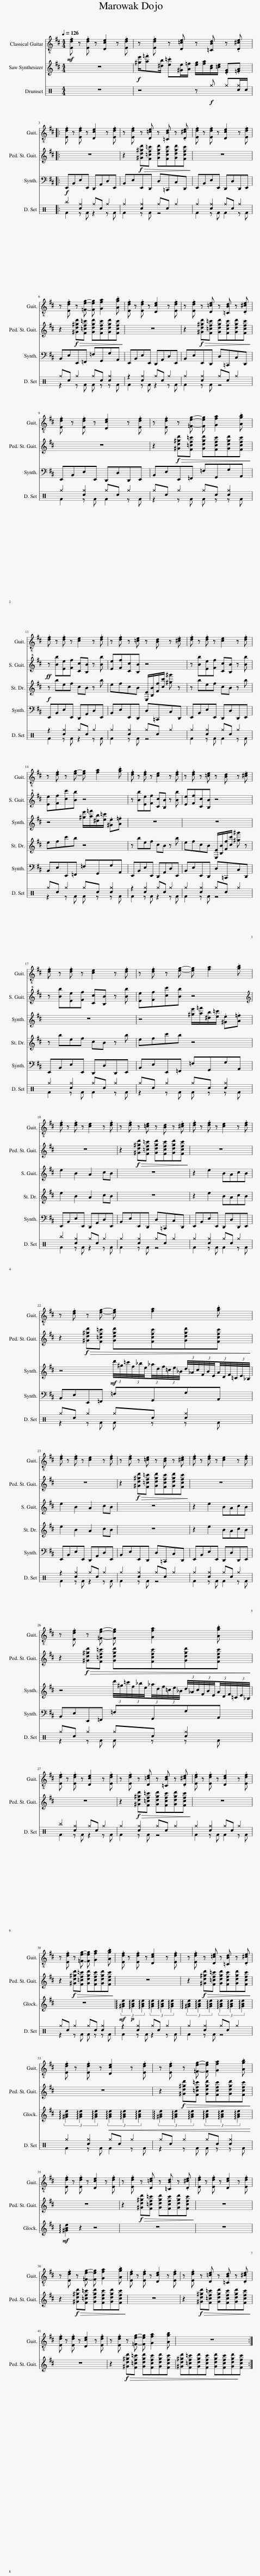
X:1
%%score 1 2 3 4 5 6 7 ( 8 9 )
L:1/8
Q:1/4=126
M:4/4
I:linebreak $
K:D
V:1 treble-8
V:2 treble
V:3 treble+8
V:4 treble transpose=24
V:5 treble
V:6 treble
V:7 bass
V:8 perc
K:none
V:9 perc
K:none
V:1
!mf! .[Edf] z .[Edf] z [Dce]2 z .[Edf] | z .[Edf] z [D=ce] z [=CBd] z .[D^ce] |:$ .[Edf] z .[Edf] z [Dce]2 z .[Edf] | z .[Edf] z [D=ce] z [=CBd] z .[D^ce] | .[Edf] z .[Edf] z [Dce]2 z .[Edf] |$ %5
 z .[Edf] z [=Feg]- [Feg] [Gfa]2 .[Agb] | .[Edf] z .[Edf] z [Dce]2 z .[Edf] | z .[Edf] z [D=ce] z [=CBd] z .[D^ce] |$ .[Edf] z .[Edf] z [Dce]2 z .[Edf] | z .[Edf] z [=Feg]- [Feg] [Gfa]2 .[Agb] |$ %10
 .[df] z .[df] z [ce]2 z .[df] | z .[df] z [=ce] z [Bd] z .[^ce] | .[df] z .[df] z [ce]2 z .[df] |$ z .[df] z [eg]- [eg] [fa]2 .[gb] | .[df] z .[df] z [ce]2 z .[df] | %15
 z .[df] z [=ce] z [Bd] z .[^ce] |$ .[df] z .[df] z [ce]2 z .[df] | z .[df] z [eg]- [eg] [fa]2 .[gb] |$[K:D] .[df] z .[df] z [ce]2 z .[df] | z .[df] z [=ce] z [Bd] z .[^ce] | %20
 .[df] z .[df] z [ce]2 z .[df] |$ z .[df] z [eg]- [eg] [fa]2 .[gb] |$ .[df] z .[df] z [ce]2 z .[df] | z .[df] z [=ce] z [Bd] z .[^ce] | .[df] z .[df] z [ce]2 z .[df] |$ %25
 z .[Edf] z [=Feg]- [Feg] [Gfa]2 .[Agb] |$ .[Edf] z .[Edf] z [Dce]2 z .[Edf] | z .[Edf] z [D=ce] z [=CBd] z .[D^ce] | .[Edf] z .[Edf] z [Dce]2 z .[Edf] |$ z .[Edf] z [=Feg]- [Feg] [Gfa]2 .[Agb] | %30
 .[Edf] z .[Edf] z [Dce]2 z .[Edf] | z .[Edf] z [D=ce] z [=CBd] z .[D^ce] |$ .[Edf] z .[Edf] z [Dce]2 z .[Edf] | z .[Edf] z [=Feg]- [Feg] [Gfa]2 .[Agb] |$ .[Edf] z .[Edf] z [Dce]2 z .[Edf] | %35
 z .[Edf] z [D=ce] z [=CBd] z .[D^ce] | .[Edf] z .[Edf] z [Dce]2 z .[Edf] |$ z .[Edf] z [=Feg]- [Feg] [Gfa]2 .[Agb] | .[Edf] z .[Edf] z [Dce]2 z .[Edf] | z .[Edf] z [D=ce] z [=CBd] z .[D^ce] |$ %40
 .[Edf] z .[Edf] z [Dce]2 z .[Edf] | z .[Edf] z [=Feg]- [Feg] [Gfa]2 [Agb] | z8 :| %43
V:2
 z8 | z8 |:$ z8 | z2!f!!>(! [^Gd^gd'][F=cf=c'] [Gdgd'][Fcfc'][Gdgd'][Fcfc']!>)! |!mp! z8 |$ %5
 z2!f!!>(! [^Gd^gd'][F=cf=c'] [Gdgd'][Fcfc'][Gdgd'][Fcfc']!>)! |!mp! z8 | z2!f!!>(! [^Gd^gd'][F=cf=c'] [Gdgd'][Fcfc'][Gdgd'][Fcfc']!>)! |$!mp! z8 | z2!f!!>(! [^Gd^gd'][F=cf=c'] [Gdgd'][Fcfc'][Gdgd'][Fcfc']!>)! |$ %10
!mp! z8 | z8 | z8 |$ z8 | z8 | %15
 z8 |$ z8 | z8 |$[K:D] z8 | z2!f!!>(! [^Gd^gd'][F=cf=c'] [Gdgd'][Fcfc'][Gdgd'][Fcfc']!>)! | %20
!mp! z8 |$ z2!f!!>(! [^Gd^gd'][F=cf=c'] [Gdgd'][Fcfc'][Gdgd'][Fcfc']!>)! |$!mp! z8 | z2!f!!>(! [^Gd^gd'][F=cf=c'] [Gdgd'][Fcfc'][Gdgd'][Fcfc']!>)! |!mp! z8 |$ %25
 z2!f!!>(! [^Gd^gd'][F=cf=c'] [Gdgd'][Fcfc'][Gdgd'][Fcfc']!>)! |$!mp! z8 | z2!f!!>(! [^Gd^gd'][F=cf=c'] [Gdgd'][Fcfc'][Gdgd'][Fcfc']!>)! |!mp! z8 |$ z2!f!!>(! [^Gd^gd'][F=cf=c'] [Gdgd'][Fcfc'][Gdgd'][Fcfc']!>)! | %30
!mp! z8 | z2!f!!>(! [^Gd^gd'][F=cf=c'] [Gdgd'][Fcfc'][Gdgd'][Fcfc']!>)! |$!mp! z8 | z2!f!!>(! [^Gd^gd'][F=cf=c'] [Gdgd'][Fcfc'][Gdgd'][Fcfc']!>)! |$!mp! z8 | %35
 z2!f!!>(! [^Gd^gd'][F=cf=c'] [Gdgd'][Fcfc'][Gdgd'][Fcfc']!>)! |!mp! z8 |$ z2!f!!>(! [^Gd^gd'][F=cf=c'] [Gdgd'][Fcfc'][Gdgd'][Fcfc']!>)! |!mp! z8 | z2!f!!>(! [^Gd^gd'][F=cf=c'] [Gdgd'][Fcfc'][Gdgd'][Fcfc']!>)! |$ %40
!mp! z8 | z2!f!!>(! [^Gd^gd'][F=cf=c'] [Gdgd'][Fcfc'][Gdgd'][Fcfc'] | [^Gd^gd'][F=cf=c'][Gdgd'][Fcfc'] [Gdgd'][Fcfc'][Gdgd']!>)!!ppp![Fcfc'] :| %43
V:3
 z8 | z8 |:$ z8 | z8 | z8 |$ %5
 z8 | z8 | z8 |$ z8 | z8 |$ %10
!ff! z [Bb][Ee][Ff] [Cc][B,B] z [Bb] | [Ee][Ff][Cc][B,B] z4 | z [Bb][Ee][Ff] [Cc][B,B] z [Bb] |$ [Ee][Ff][cc'][Bb] z4 | z [Bb][Ee][Ff] [Cc][B,B] z [Bb] | %15
 [Ee][Ff][Cc][B,B] z4 |$ z [Bb][Ee][Ff] [Cc][B,B] z [Bb] | [Ee][Ff][cc'][Bb] z4 |$[K:D][K:treble] e2 B2 A2 cB | z8 | %20
 z2 e2 BAcB |$ z8 |$ e2 B2 A2 cB | z8 | z2 e2 BAcB |$ %25
 z8 |$ z8 | z8 | z8 |$ z8 | %30
 z8 | z8 |$ z8 | z8 |$ z8 | %35
 z8 | z8 |$ z8 | z8 | z8 |$ %40
 z8 | z8 | z8 :| %43
V:4
 z8 | z8 |:$ z8 | z8 | z8 |$ %5
 z8 | z8 | z8 |$ z8 | z8 |$ %10
 z8 | z8 | z8 |$ z8 | z8 | %15
 z8 |$ z8 | z8 |$[K:D] z8 | z8 | %20
 z8 |$ z8 |$ z8 | z8 | z8 |$ %25
 z8 |$ z8 | z8 | z8 |$ z8 | %30
!mf! (3!arpeggio![^GBe]2!p! !arpeggio![GBe]2 !arpeggio![GBe]2 (3!arpeggio![GBe]2 !arpeggio![GBe]2 !arpeggio![GBe]2 | (3!arpeggio![^GBe]2 !arpeggio![GBe]2 !arpeggio![GBe]2 (3!arpeggio![GBe]2 !arpeggio![GBe]2 !arpeggio![GBe]2 |$ (3!arpeggio![^GBe]2 !arpeggio![GBe]2 !arpeggio![GBe]2!<(! (3!arpeggio![GBe]2 !arpeggio![GBe]2 !arpeggio![GBe]2 | (3!arpeggio![^GBe]2 !arpeggio![GBe]2 !arpeggio![GBe]2 (3!arpeggio![GBe]2 !arpeggio![GBe]2 !arpeggio![GBe]2!<)! |$!mf! !arpeggio![^GBe]2 z2 z4 | %35
 z8 | z8 |$ z8 | z8 | z8 |$ %40
 z8 | z8 | z8 :| %43
V:5
 z8 |!f! [^ge']/.[a=f'][^db]/ .[e=c'][^Ge]/[A=f]/ [eg]/[fa]/[Bd]/[=ce]/ .[EG].[=FA] |:$ z8 | z8 | z8 |$ %5
 z8 | z8 | z8 |$ z8 | z8 |$ %10
 z8 | z8 | z8 |$ z4 [^ge']/[a=f']/[^db]/[e=c']/ .[^Ge].[A=f] | z8 | %15
 z8 |$ z8 | z4 [^ge']/[a=f']/[^db]/[e=c']/ .[^Ge].[A=f] |$[K:D] z8 | z8 | %20
 z8 |$ z4!mf! (3d'/4^g/4=c'/4(3f/4_b/4e/4(3_a/4d/4f/4(3=c/4e/4_B/4 (3d/4_A/4c/4(3F/4B/4E/4(3A/4D/4F/4(3=C/4E/4_B,/4 |$ z8 | z8 | z8 |$ %25
 z4 (3d'/4^g/4=c'/4(3f/4_b/4e/4(3_a/4d/4f/4(3=c/4e/4_B/4 (3d/4_A/4c/4(3F/4B/4E/4(3A/4D/4F/4(3=C/4E/4_B,/4 |$ z8 | z8 | z8 |$ z8 | %30
 z8 | z8 |$ z8 | z8 |$ z8 | %35
 z8 | z8 |$ z8 | z8 | z8 |$ %40
 z8 | z8 | z8 :| %43
V:6
 z8 | z8 |:$ z8 | z8 | z8 |$ %5
 z8 | z8 | z8 |$ z8 | z8 |$ %10
!f! z bef cB z b | efcB [E,E]/[B,B]/[Ff]/[cc']/ [^g^g'] z | z bef cB z b |$ efc'b z4 | z bef cB z b | %15
 efcB [E,E]/[B,B]/[Ff]/[cc']/ [^g^g'] z |$ z bef cB z b | efc'b z4 |$[K:D] e2 B2 A2 cB | z8 | %20
 z2 e2 BAcB |$ z8 |$ e2 B2 A2 cB | z8 | z2 e2 BAcB |$ %25
 z8 |$ z8 | z8 | z8 |$ z8 | %30
 z8 | z8 |$ z8 | z8 |$ z8 | %35
 z8 | z8 |$ z8 | z8 | z8 |$ %40
 z8 | z8 | z8 :| %43
V:7
 z8 | z8 |:$!f! E,,B,,E,E,, D,,A,,D,E,, | B,,E,E,,D,, D,=C,,C,D,, | E,,B,,E,E,, D,,D,D,,E,, |$ %5
 B,,E,E,,=F,, =F,G,,G,A,, | E,,B,,E,E,, D,,A,,D,E,, | B,,E,E,,D,, D,=C,,C,D,, |$ E,,B,,E,E,, D,,D,D,,E,, | B,,E,E,,=F,, =F,G,,G,A,, |$ %10
 E,,B,,E,E,, D,,A,,D,E,, | B,,E,E,,D,, D,=C,,C,D,, | E,,B,,E,E,, D,,D,D,,E,, |$ B,,E,E,,=F,, =F,G,,G,A,, | E,,B,,E,E,, D,,A,,D,E,, | %15
 B,,E,E,,D,, D,=C,,C,D,, |$ E,,B,,E,E,, D,,D,D,,E,, | B,,E,E,,=F,, =F,G,,G,A,, |$[K:D] E,,B,,E,E,, D,,A,,D,E,, | B,,E,E,,D,, D,=C,,C,D,, | %20
 E,,B,,E,E,, D,,D,D,,E,, |$ B,,E,E,,=F,, =F,G,,G,A,, |$ E,,B,,E,E,, D,,A,,D,E,, | B,,E,E,,D,, D,=C,,C,D,, | E,,B,,E,E,, D,,D,D,,E,, |$ %25
 B,,E,E,,=F,, =F,G,,G,A,, |$ z8 | z8 | z8 |$ z8 | %30
 z8 | z8 |$ z8 | z8 |$ z8 | %35
 z8 | z8 |$ z8 | z8 | z8 |$ %40
 z8 | z8 | z8 :| %43
V:8
[K:C] z8 | z4 z!f! ^g ^g[c^g]/c/ |:$ ^b2 [c^g]2 ^gc ^g2 | ^g2 [c^g]2 ^gc ^g2 | ^g2 [c^g]2 ^gc ^g2 |$ %5
 ^gc ^g2 ^gc [c^g]2 | z2 [c^g]2 ^gc ^g2 | ^g2 [c^g]2 ^gc ^g2 |$ ^g2 [c^g]2 ^gc ^g2 | ^gc ^g2 ^gc [c^g]2 |$ %10
 z2 [c^g]2 ^gc ^g2 | ^g2 [c^g]2 ^gc ^g2 | ^g2 [c^g]2 ^gc ^g2 |$ ^gc ^g2 ^gc [c^g]2 | z2 [c^g]2 ^gc ^g2 | %15
 ^g2 [c^g]2 ^gc ^g2 |$ ^g2 [c^g]2 ^gc ^g2 | ^gc ^g2 ^gc [c^g]2 |$ ^b2 [c^g]2 ^gc ^g2 | ^g2 [c^g]2 ^gc ^g2 | %20
 ^g2 [c^g]2 ^gc ^g2 |$ ^gc ^g2 ^gc [c^g]2 |$ z2 [c^g]2 ^gc ^g2 | ^g2 [c^g]2 ^gc ^g2 | ^g2 [c^g]2 ^gc ^g2 |$ %25
 ^gc ^g2 ^gc [c^g]2 |$ ^b2 [c^g]2 ^gc ^g2 | ^g2 [c^g]2 ^gc ^g2 | ^g2 [c^g]2 ^gc ^g2 |$ ^gc ^g2 ^gc [c^g]2 | %30
 z2 [c^g]2 ^gc ^g2 | ^g2 [c^g]2 ^gc ^g2 |$ ^g2 [c^g]2 ^gc ^g2 | ^gc ^g2 ^gc [c^g]2 |$ z8 | %35
 z8 | z8 |$ z8 | z8 | z8 |$ %40
 z8 | z8 | z8 :| %43
V:9
[K:C] x8 | x8 |:$ F2 z F z2 z F | F2 z F z4 | F2 z F F2 z F |$ %5
 z2 z F F z z F | F2 z F z2 z F | F2 z F z4 |$ F2 z F F2 z F | z2 z F F z z F |$ %10
 F2 z F z2 z F | F2 z F z4 | F2 z F F2 z F |$ z2 z F F z z F | F2 z F z2 z F | %15
 F2 z F z4 |$ F2 z F F2 z F | z2 z F F z z F |$ F2 z F z2 z F | F2 z F z4 | %20
 F2 z F F2 z F |$ z2 z F F z z F |$ F2 z F z2 z F | F2 z F z4 | F2 z F F2 z F |$ %25
 z2 z F F z z F |$ F2 z F z2 z F | F2 z F z4 | F2 z F F2 z F |$ z2 z F F z z F | %30
 F2 z F z2 z F | F2 z F z4 |$ F2 z F F2 z F | z2 z F F z z F |$ x8 | %35
 x8 | x8 |$ x8 | x8 | x8 |$ %40
 x8 | x8 | x8 :| %43
